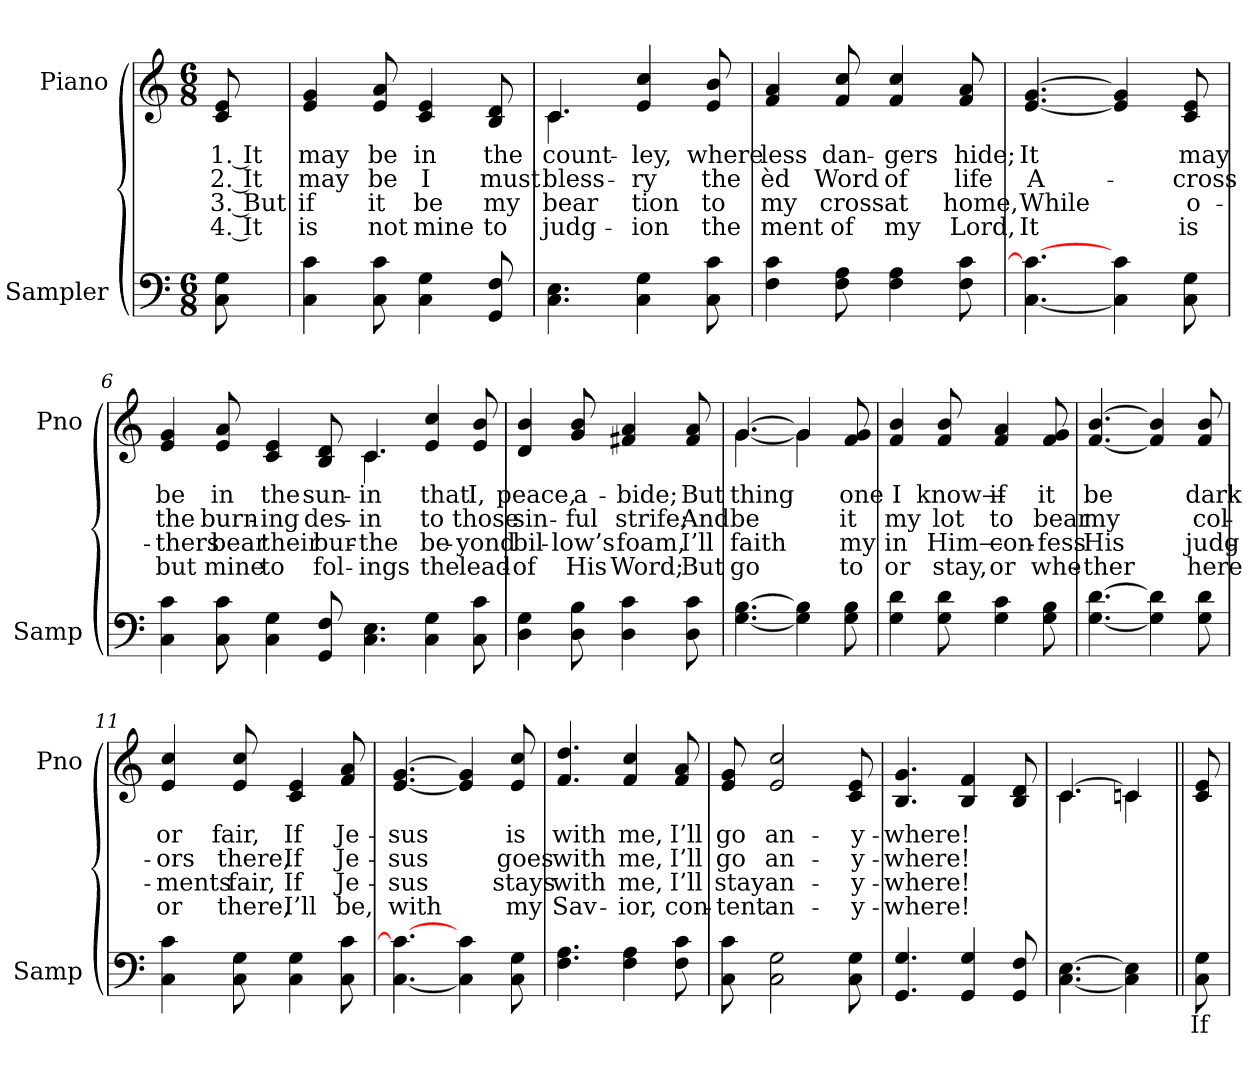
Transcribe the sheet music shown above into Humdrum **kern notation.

**kern	**text	**kern	**text	**text	**text	**text
*part2	*part2	*part1	*part1	*part1	*part1	*part1
*staff2	*staff2	*staff1	*staff1	*staff1	*staff1	*staff1
*I"Sampler	*	*I"Piano	*	*	*	*
*I'Samp	*	*I'Pno	*	*	*	*
*clefF4	*	*clefG2	*	*	*	*
*M6/8	*	*M6/8	*	*	*	*
=1	=1	=1	=1	=1	=1	=1
8C 8G	.	8c 8e	1. It	2. It	3. But	4. It
=2	=2	=2	=2	=2	=2	=2
4C 4c	.	4e 4g	may	may	if	is
8C 8c	.	8e 8a	be	be	it	not
4C 4G	.	4c 4e	in	I	be	mine
8GG 8F	.	8B 8d	the	must	my	to
=3	=3	=3	=3	=3	=3	=3
*	*	*^	*	*	*	*
4.C 4.E	.	4.c/	4.c	count-	bless-	bear	judg-
4C 4G	.	4e 4cc	4.ryy	-ley,	-ry	-tion	-ion
8C 8c	.	8e 8b	.	where	the	to	the
*	*	*v	*v	*	*	*	*
=4	=4	=4	=4	=4	=4	=4
4F 4c	.	4f 4a	-less	-èd	my	-ment
8F 8A	.	8f 8cc	dan-	Word	cross	of
4F 4A	.	4f 4cc	-gers	of	at	my
8F 8c	.	8f 8a	hide;	life	home,	Lord,
=5	=5	=5	=5	=5	=5	=5
[4.C 4.c_	.	[4.e [4.g	It	A-	While	It
4C] 4c	.	4e] 4g]	.	.	.	.
8C 8G	.	8c 8e	may	-cross	o-	is
=6	=6	=6	=6	=6	=6	=6
*	*	*^	*	*	*	*
4C 4c	.	4e 4g	2.ryy	be	the	-thers	but
8C 8c	.	8e 8a	.	in	burn-	bear	mine
4C 4G	.	4c 4e	.	the	-ing	their	to
8GG 8F	.	8B 8d	.	sun-	des-	bur-	fol-
4.C 4.E	.	4.c/	4.c	in	in	the	-ings
4C 4G	.	4e 4cc	4.ryy	that	to	be-	the
8C 8c	.	8e 8b	.	I,	those	-yond	lead-
*	*	*v	*v	*	*	*	*
=7	=7	=7	=7	=7	=7	=7
4D 4G	.	4d 4b	peace,	sin-	bil-	of
8D 8B	.	8g 8b	a-	-ful	-low’s	His
4D 4c	.	4f#X 4a	-bide;	strife;	foam,	Word;
8D 8c	.	8f# 8a	But	And	I’ll	But
=8	=8	=8	=8	=8	=8	=8
*	*	*^	*	*	*	*
[4.G [4.B	.	[4.g/	[4.g	thing	be	faith	go
4G] 4B]	.	4g/]	4g]	.	.	.	.
8G 8B	.	8f 8g	8ryy	one	it	my	to
*	*	*v	*v	*	*	*	*
=9	=9	=9	=9	=9	=9	=9
4G 4d	.	4f 4b	I	my	in	or
8G 8d	.	8f 8b	know—	lot	Him—	stay,
4G 4c	.	4f 4a	if	to	con-	or
8G 8B	.	8f 8g	it	bear	-fess	whe-
=10	=10	=10	=10	=10	=10	=10
[4.G [4.d	.	[4.f [4.b	be	my	His	-ther
4G] 4d]	.	4f] 4b]	.	.	.	.
8G 8d	.	8f 8b	dark	col-	judg-	here
=11	=11	=11	=11	=11	=11	=11
4C 4c	.	4e 4cc	or	-ors	-ments	or
8C 8G	.	8e 8cc	fair,	there,	fair,	there,
4C 4G	.	4c 4e	If	If	If	I’ll
8C 8c	.	8f 8a	Je-	Je-	Je-	be,
=12	=12	=12	=12	=12	=12	=12
[4.C 4.c_	.	[4.e [4.g	-sus	-sus	-sus	with
4C] 4c	.	4e] 4g]	.	.	.	.
8C 8G	.	8e 8cc	is	goes	stays	my
=13	=13	=13	=13	=13	=13	=13
4.F 4.A	.	4.f 4.dd	with	with	with	Sav-
4F 4A	.	4f 4cc	me,	me,	me,	-ior,
8F 8c	.	8f 8a	I’ll	I’ll	I’ll	con-
=14	=14	=14	=14	=14	=14	=14
8C 8c	.	8e 8g	go	go	stay	-tent
2C 2G	.	2e 2cc	an-	an-	an-	an-
8C 8G	.	8c 8e	-y-	-y-	-y-	-y-
=15	=15	=15	=15	=15	=15	=15
4.GG 4.G	.	4.B 4.g	-where!	-where!	-where!	-where!
4GG 4G	.	4B 4f	.	.	.	.
8GG 8F	.	8B 8d	.	.	.	.
=16	=16	=16	=16	=16	=16	=16
*	*	*^	*	*	*	*
[4.C [4.E	.	[4.c/	4.c	.	.	.	.
4C] 4E]	.	4cn/]	4cn	.	.	.	.
=17||	=17||	=17||	=17||	=17||	=17||	=17||	=17||
!	!	!LO:TX:t=Refrain	!	!	!	!	!
*	*	*v	*v	*	*	*	*
8C 8G	If	8c 8e	.	.	.	.
=	=	=	=	=	=	=
*-	*-	*-	*-	*-	*-	*-
